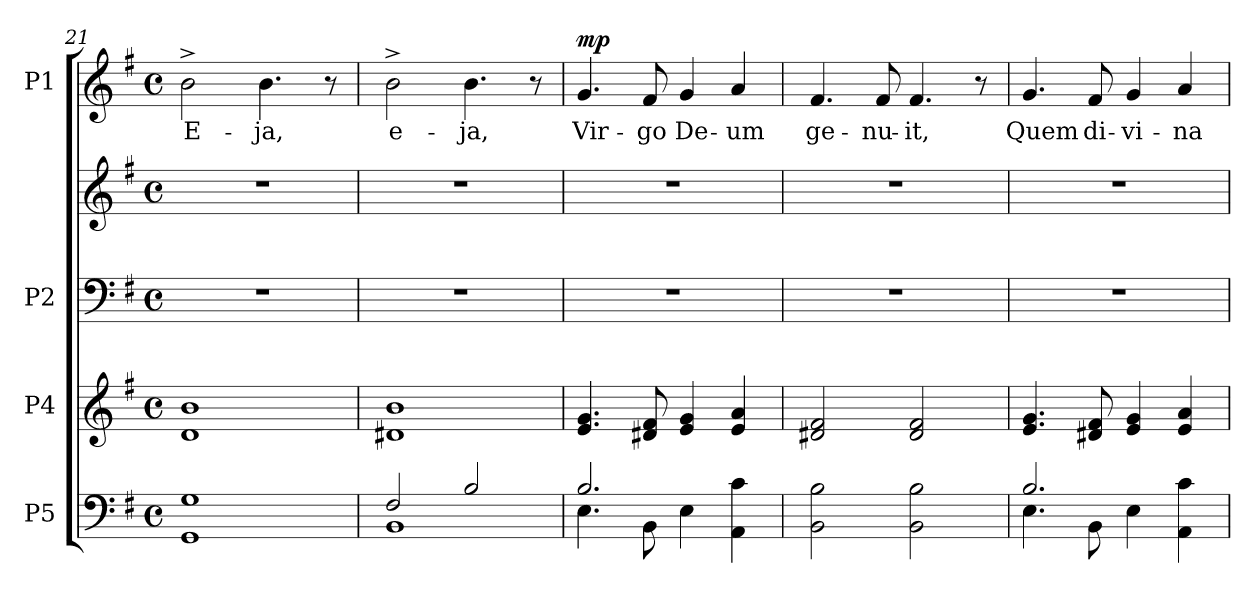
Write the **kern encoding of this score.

**kern	**kern	**kern	**kern	**kern	**text	**dynam
*part4	*part3	*part2	*part2	*part1	*part1	*part1
*staff5	*staff4	*staff3	*staff2	*staff1	*staff1	*staff1
*I"P5	*I"P4	*I"P2	*	*I"P1	*	*
*clefF4	*clefG2	*clefF4	*clefG2	*clefG2	*	*
*k[f#]	*k[f#]	*k[f#]	*k[f#]	*k[f#]	*	*
*G:	*G:	*G:	*G:	*G:	*	*
*M4/4	*M4/4	*M4/4	*M4/4	*M4/4	*	*
*met(c)	*met(c)	*met(c)	*met(c)	*met(c)	*	*
=21	=21	=21	=21	=21	=21	=21
!	!	!	!	!	!LO:LY:b:color=#000000	!
1GGi 1Gi	1di 1bi	1r	1r	2b^i\	E-	.
!	!	!	!	!	!LO:LY:b:color=#000000	!
.	.	.	.	4.bi\	-ja,	.
.	.	.	.	8r	.	.
=22	=22	=22	=22	=22	=22	=22
*^	*	*	*	*	*	*
!	!	!	!	!	!	!LO:LY:b:color=#000000	!
2F#i/	1BBi	1d#Xi 1bi	1r	1r	2b^i\	e-	.
!	!	!	!	!	!	!LO:LY:b:color=#000000	!
2Bi/	.	.	.	.	4.bi\	-ja,	.
.	.	.	.	.	8r	.	.
=23	=23	=23	=23	=23	=23	=23	=23
!	!	!	!	!	!	!LO:LY:b:color=#000000	!
2.Bi/	4.Ei\	4.ei/ 4.gi	1r	1r	4.gi/	Vir-	mp
!	!	!	!	!	!	!LO:LY:b:color=#000000	!
.	8BBi\	8d#Xi/ 8f#i	.	.	8f#i/	-go	.
!	!	!	!	!	!	!LO:LY:b:color=#000000	!
.	4Ei\	4ei/ 4gi	.	.	4gi/	De-	.
!	!	!	!	!	!	!LO:LY:b:color=#000000	!
4AAi\ 4ci	4ryy	4ei/ 4ai	.	.	4ai/	-um	.
*v	*v	*	*	*	*	*	*
=24	=24	=24	=24	=24	=24	=24
*^	*	*	*	*	*	*
!	!	!	!	!	!	!LO:LY:b:color=#000000	!
*v	*v	*	*	*	*	*	*
2BBi\ 2Bi	2d#Xi/ 2f#i	1r	1r	4.f#i/	ge-	.
!	!	!	!	!	!LO:LY:b:color=#000000	!
.	.	.	.	8f#i/	-nu-	.
!	!	!	!	!	!LO:LY:b:color=#000000	!
2BBi\ 2Bi	2d#i/ 2f#i	.	.	4.f#i/	-it,	.
.	.	.	.	8r	.	.
=25	=25	=25	=25	=25	=25	=25
*^	*	*	*	*	*	*
!	!	!	!	!	!	!LO:LY:b:color=#000000	!
2.Bi/	4.Ei\	4.ei/ 4.gi	1r	1r	4.gi/	Quem	.
!	!	!	!	!	!	!LO:LY:b:color=#000000	!
.	8BBi\	8d#Xi/ 8f#i	.	.	8f#i/	di-	.
!	!	!	!	!	!	!LO:LY:b:color=#000000	!
.	4Ei\	4ei/ 4gi	.	.	4gi/	-vi-	.
!	!	!	!	!	!	!LO:LY:b:color=#000000	!
4AAi\ 4ci	4ryy	4ei/ 4ai	.	.	4ai/	-na	.
*v	*v	*	*	*	*	*	*
=	=	=	=	=	=	=
*-	*-	*-	*-	*-	*-	*-
